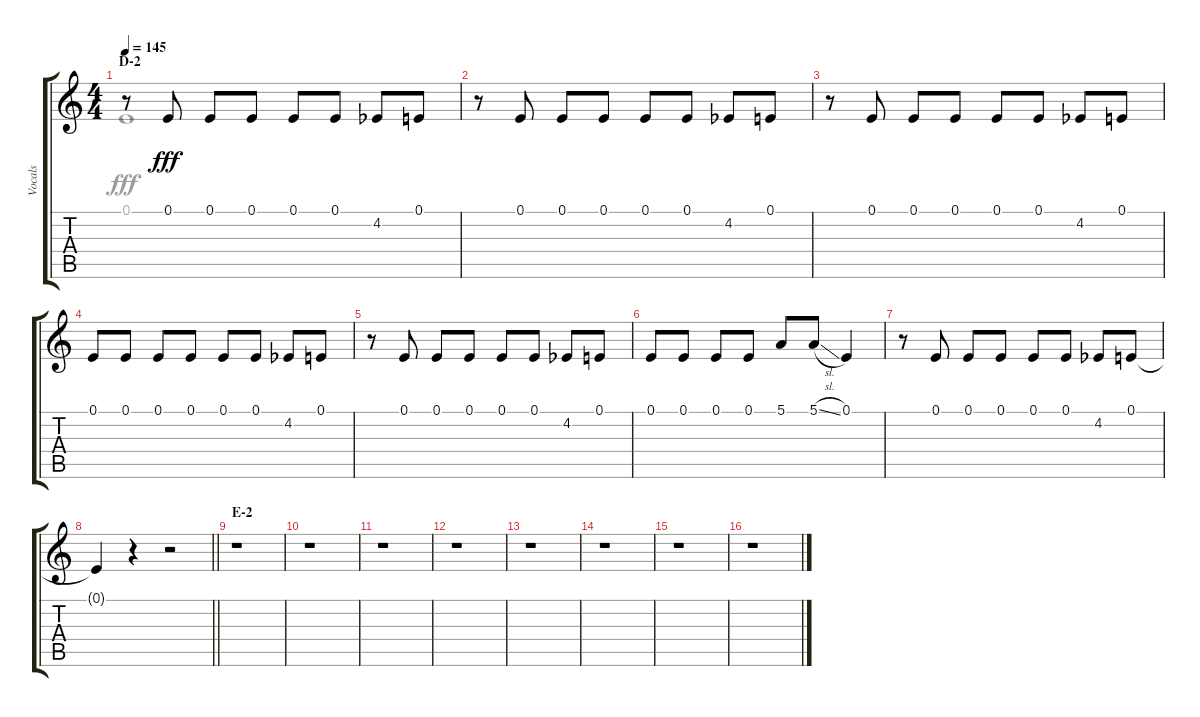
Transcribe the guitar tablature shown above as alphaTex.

\track ("Vocals" "Vocals") {instrument voiceoohs}
\staff {score tabs}
\tuning (E4 B3 G3 D3 A2 E2) {hide}
\voice
\ts (4 4)
\section ("" "D-2")
\tempo 145
\clef g2
\ks c
r.8{dy fff} 0.1.8 0.1.8 0.1.8 0.1.8 0.1.8 4.2{acc b}.8 0.1.8 |
r.8 0.1.8 0.1.8 0.1.8 0.1.8 0.1.8 4.2{acc b}.8 0.1.8 |
r.8 0.1.8 0.1.8 0.1.8 0.1.8 0.1.8 4.2{acc b}.8 0.1.8 |
0.1.8 0.1.8 0.1.8 0.1.8 0.1.8 0.1.8 4.2{acc b}.8 0.1.8 |
r.8 0.1.8 0.1.8 0.1.8 0.1.8 0.1.8 4.2{acc b}.8 0.1.8 |
0.1.8 0.1.8 0.1.8 0.1.8 5.1.8 5.1{sl}.8 0.1.4 |
r.8 0.1.8 0.1.8 0.1.8 0.1.8 0.1.8 4.2{acc b}.8 0.1.8 |
\barLineRight lightlight
0.1{t}.4 r.4 r.2 |
\section ("" "E-2")
r.1 |
r.1 |
r.1 |
r.1 |
r.1 |
r.1 |
r.1 |
r.1
\voice
\clef g2
\ottava regular
\simile none
\ks c
0.1.1{dy fff} |
|
|
|
|
|
|
\barLineRight lightlight
|
|
|
|
|
|
|
|
